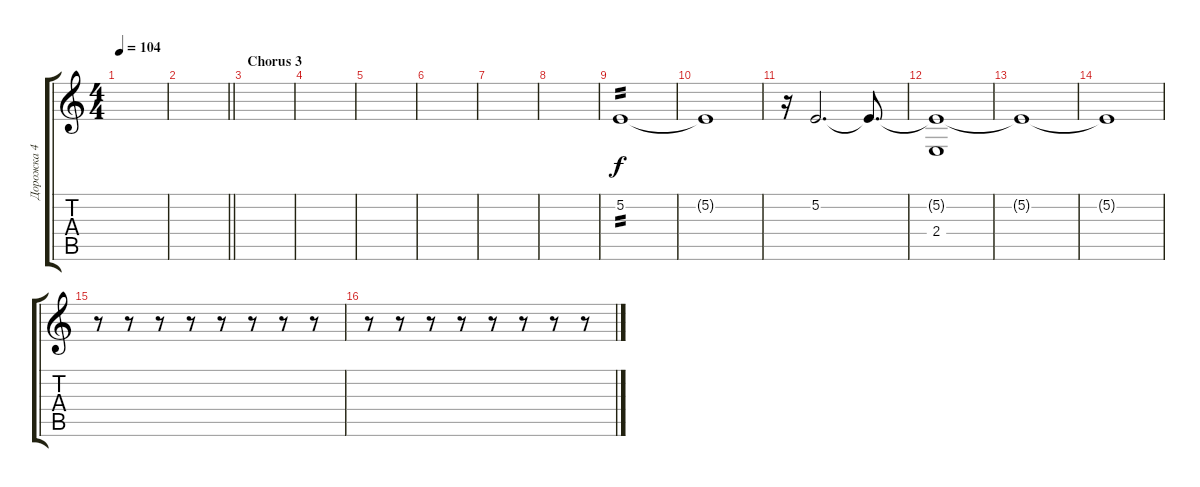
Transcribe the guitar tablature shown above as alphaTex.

\track ("Дорожка 4" "Дорожка 4") {instrument lead2sawtooth}
\staff {score tabs}
\tuning (E4 B3 G3 D3 A2 E2) {hide}
\ts (4 4)
\tempo 104
\clef g2
\ks c
|
\barLineRight lightlight
|
\section ("" "Chorus 3")
|
|
|
|
|
|
5.2.1{tp 2 volume 16} |
5.2{t}.1 |
r.16{volume 5} 5.2.2{d volume 16} 5.2{t}.8{d} |
(5.2{t} 2.4).1 |
5.2{t}.1{volume 0} |
5.2{t}.1 |
r.8 r.8 r.8 r.8 r.8 r.8 r.8 r.8 |
r.8 r.8 r.8 r.8 r.8 r.8 r.8 r.8
